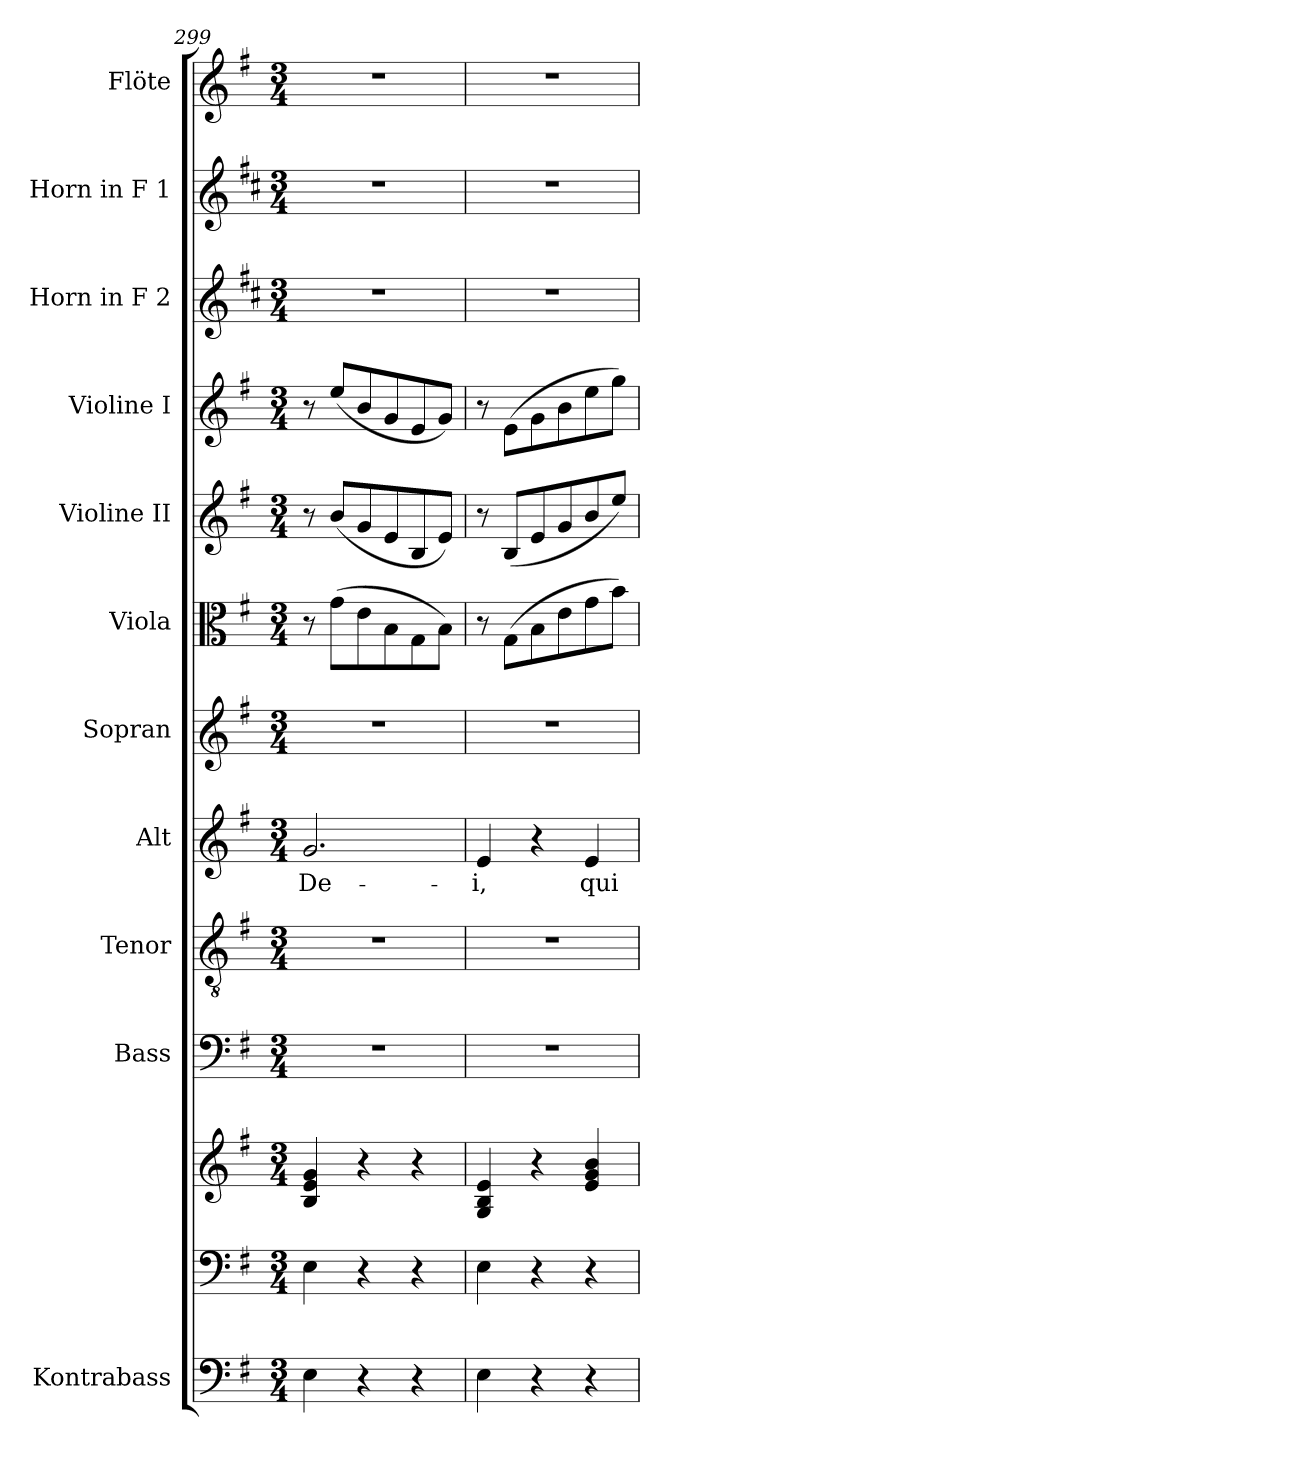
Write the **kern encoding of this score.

**kern	**kern	**kern	**kern	**kern	**kern	**text	**kern	**kern	**kern	**kern	**kern	**kern	**kern
*part12	*part11	*part11	*part10	*part9	*part8	*part8	*part7	*part6	*part5	*part4	*part3	*part2	*part1
*staff13	*staff12	*staff11	*staff10	*staff9	*staff8	*staff8	*staff7	*staff6	*staff5	*staff4	*staff3	*staff2	*staff1
*I"Kontrabass	*	*	*I"Bass	*I"Tenor	*I"Alt	*	*I"Sopran	*I"Viola	*I"Violine II	*I"Violine I	*I"Horn in F 2	*I"Horn in F 1	*I"Flöte
*I'Kb.	*	*	*I'B.	*I'T.	*I'A.	*	*I'S.	*I'Vla.	*I'Vl. II	*I'Vl. I	*	*	*I'Fl.
*clefF4	*clefF4	*clefG2	*clefF4	*clefGv2	*clefG2	*	*clefG2	*clefC3	*clefG2	*clefG2	*clefG2	*clefG2	*clefG2
*ITrd7c12	*	*	*	*	*	*	*	*	*	*	*ITrd4c7	*ITrd4c7	*
*k[f#]	*k[f#]	*k[f#]	*k[f#]	*k[f#]	*k[f#]	*	*k[f#]	*k[f#]	*k[f#]	*k[f#]	*k[f#]	*k[f#]	*k[f#]
*G:	*G:	*G:	*G:	*G:	*G:	*	*G:	*G:	*G:	*G:	*G:	*G:	*G:
*M3/4	*M3/4	*M3/4	*M3/4	*M3/4	*M3/4	*	*M3/4	*M3/4	*M3/4	*M3/4	*M3/4	*M3/4	*M3/4
=299	=299	=299	=299	=299	=299	=299	=299	=299	=299	=299	=299	=299	=299
!	!	!	!	!	!	!LO:LY:b	!	!	!	!	!	!	!
4EE\	4E\	4B/ 4e/ 4g/	2.r	2.r	2.g/	De-	2.r	8r	8r	8r	2.r	2.r	2.r
.	.	.	.	.	.	.	.	(>8g\L	(<8b/L	(<8ee/L	.	.	.
4r	4r	4r	.	.	.	.	.	8e\	8g/	8b/	.	.	.
.	.	.	.	.	.	.	.	8B\	8e/	8g/	.	.	.
4r	4r	4r	.	.	.	.	.	8G\	8B/	8e/	.	.	.
.	.	.	.	.	.	.	.	8B\J)	8e/J)	8g/J)	.	.	.
=300	=300	=300	=300	=300	=300	=300	=300	=300	=300	=300	=300	=300	=300
!	!	!	!	!	!	!LO:LY:b	!	!	!	!	!	!	!
4EE\	4E\	4G/ 4B/ 4e/	2.r	2.r	4e/	-i,	2.r	8r	8r	8r	2.r	2.r	2.r
.	.	.	.	.	.	.	.	(>8G\L	(<8B/L	(>8e\L	.	.	.
4r	4r	4r	.	.	4r	.	.	8B\	8e/	8g\	.	.	.
.	.	.	.	.	.	.	.	8e\	8g/	8b\	.	.	.
!	!	!	!	!	!	!LO:LY:b	!	!	!	!	!	!	!
4r	4r	4e/ 4g/ 4b/	.	.	4e/	qui	.	8g\	8b/	8ee\	.	.	.
.	.	.	.	.	.	.	.	8b\J)	8ee/J)	8gg\J)	.	.	.
=	=	=	=	=	=	=	=	=	=	=	=	=	=
*-	*-	*-	*-	*-	*-	*-	*-	*-	*-	*-	*-	*-	*-
